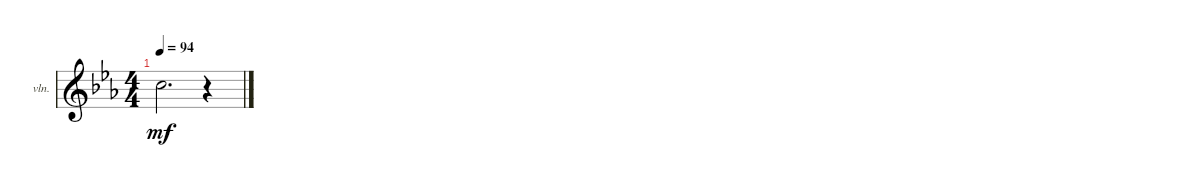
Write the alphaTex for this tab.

\defaultSystemsLayout 4
\bracketExtendMode groupsimilarinstruments
\firstSystemTrackNameOrientation horizontal
\otherSystemsTrackNameOrientation horizontal
\track ("Violin" "vln.") {defaultSystemsLayout 4 instrument violin}
\staff {score}
\tuning (E4 B3 G3 D3 A2 E2)
\ts (4 4)
\tempo 94
\clef g2
\scale
1.19394
\ks cminor
8.1{acc forcenatural}.2{d dy mf beam Down} r.4{beam Down} |
\scale
0.935354 |
\scale
0.935354 |
\scale
0.935354 |
\scale
1.19394 |
\scale
0.935354 |
\scale
0.935354 |
\scale
0.935354 |
\scale
1.19394 |
\scale
0.935354 |
\scale
0.935354 |
\scale
0.935354 |
\scale
1.19394 |
\scale
0.935354 |
\scale
0.935354 |
\scale
0.935354
